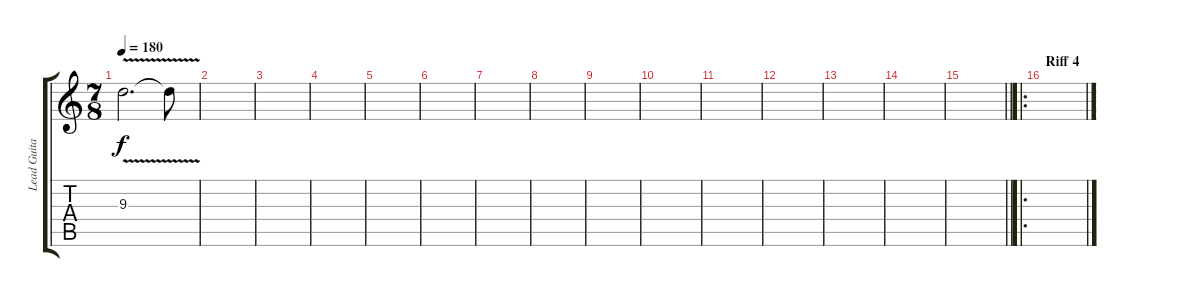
\track ("Lead Guitar" "Lead Guita") {instrument distortionguitar}
\staff {score tabs}
\tuning (D4 A3 F3 C3 G2 D2) {hide}
\ts (7 8)
\tempo 180
\clef g2
\ks c
9.3{v t}.2{d dy f} 9.3{t}.8 |
|
|
|
|
|
|
|
|
|
|
|
|
|
\barLineRight lightlight
|
\ro
\section ("" "Riff 4")
